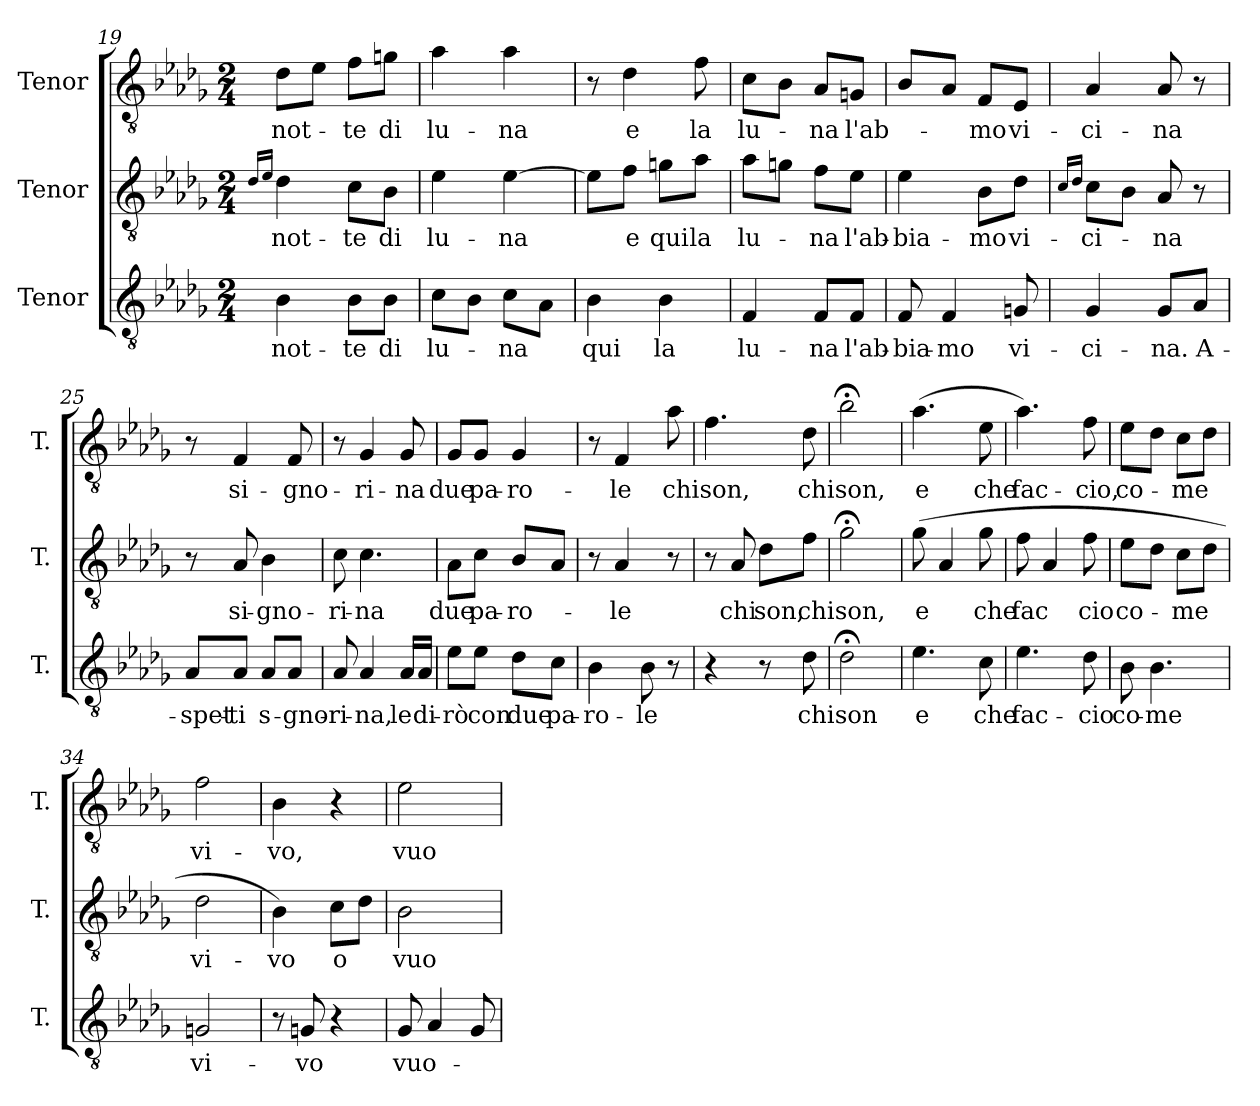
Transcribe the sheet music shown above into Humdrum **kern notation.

**kern	**text	**kern	**text	**kern	**text
*part3	*part3	*part2	*part2	*part1	*part1
*staff3	*staff3	*staff2	*staff2	*staff1	*staff1
*I"Tenor	*	*I"Tenor	*	*I"Tenor	*
*I'T.	*	*I'T.	*	*I'T.	*
*clefGv2	*	*clefGv2	*	*clefGv2	*
*k[b-e-a-d-g-]	*	*k[b-e-a-d-g-]	*	*k[b-e-a-d-g-]	*
*M2/4	*	*M2/4	*	*M2/4	*
=19	=19	=19	=19	=19	=19
.	.	16qd-/LL	.	.	.
.	.	16qe-/JJ	.	.	.
4B-\	not-	4d-\	not-	8d-\L	not-
.	.	.	.	8e-\J	.
8B-\L	-te	8c\L	-te	8f\L	-te
8B-\J	di	8B-\J	di	8gn\J	di
=20	=20	=20	=20	=20	=20
8c\L	lu-	4e-\	lu-	4a-\	lu-
8B-\J	.	.	.	.	.
8c\L	-na	[4e-\	-na	4a-\	-na
8A-\J	.	.	.	.	.
=21	=21	=21	=21	=21	=21
4B-\	qui	8e-\L]	.	8r	.
.	.	8f\J	e	4d-\	e
4B-\	la	8gn\L	qui	.	.
.	.	8a-\J	la	8f\	la
=22	=22	=22	=22	=22	=22
4F/	lu-	8a-\L	lu-	8c\L	lu-
.	.	8gn\J	.	8B-\J	.
8F/L	-na	8f\L	-na	8A-/L	-na
8F/J	l'ab-	8e-\J	l'ab-	8Gn/J	l'ab-
!!LO:PB:g=z
=23	=23	=23	=23	=23	=23
8F/	-bia-	4e-\	-bia-	8B-/L	.
4F/	-mo	.	.	8A-/J	.
.	.	8B-\L	-mo	8F/L	-mo
8Gn/	vi-	8d-\J	vi-	8E-/J	vi-
=24	=24	=24	=24	=24	=24
.	.	16qc/LL	.	.	.
.	.	16qd-/JJ	.	.	.
4G-/	-ci-	8c\L	-ci-	4A-/	-ci-
.	.	8B-\J	.	.	.
8G-/L	-na.	8A-/	-na	8A-/	-na
8A-/J	A-	8r	.	8r	.
=25	=25	=25	=25	=25	=25
8A-/L	-spet-	8r	.	8r	.
8A-/J	-ti	8A-/	si-	4F/	si-
8A-/L	s-	4B-\	-gno-	.	.
8A-/J	-gno-	.	.	8F/	-gno-
=26	=26	=26	=26	=26	=26
8A-/	-ri-	8c\	-ri-	8r	.
4A-/	-na,	4.c\	-na	4G-/	-ri-
16A-/LL	le	.	.	8G-/	-na
16A-/JJ	di-	.	.	.	.
=27	=27	=27	=27	=27	=27
8e-\L	-rò	8A-\L	due	8G-/L	due
8e-\J	con	8c\J	pa-	8G-/J	pa-
8d-\L	due	8B-/L	-ro-	4G-/	-ro-
8c\J	pa-	8A-/J	.	.	.
=28	=28	=28	=28	=28	=28
4B-\	-ro-	8r	.	8r	.
.	.	4A-/	-le	4F/	-le
8B-\	-le	.	.	.	.
8r	.	8r	.	8a-\	chi
!!LO:LB:g=z
=29	=29	=29	=29	=29	=29
4r	.	8r	.	4.f\	son,
.	.	8A-/	chi	.	.
8r	.	8d-\L	son,	.	.
8d-\	chi	8f\J	chi	8d-\	chi
=30	=30	=30	=30	=30	=30
2d-;<\	son	2g-;<\	son,	2b-;<\	son,
=31	=31	=31	=31	=31	=31
4.e-\	e	(8g-\	e	(4.a-\	e
.	.	4A-/	.	.	.
8c\	che	8g-\	che	8e-\	che
=32	=32	=32	=32	=32	=32
4.e-\	fac-	8f\	fac	4.a-\)	fac-
.	.	4A-/	.	.	.
8d-\	-cio	8f\	cio	8f\	-cio,
=33	=33	=33	=33	=33	=33
8B-\	co-	8e-\L	co-	8e-\L	co-
4.B-\	-me	8d-\J	.	8d-\J	.
.	.	8c\L	-me	8c\L	-me
.	.	8d-\J	.	8d-\J	.
=34	=34	=34	=34	=34	=34
2Gn/	vi-	2d-\	vi-	2f\	vi-
=35	=35	=35	=35	=35	=35
8r	.	4B-\)	-vo	4B-\	-vo,
8Gn/	-vo	.	.	.	.
4r	.	8c\L	o	4r	.
.	.	8d-\J	.	.	.
=36	=36	=36	=36	=36	=36
8G-/	vuo-	2B-\	vuo-	2e-\	vuo-
4A-/	.	.	.	.	.
8G-/	.	.	.	.	.
=	=	=	=	=	=
*-	*-	*-	*-	*-	*-
